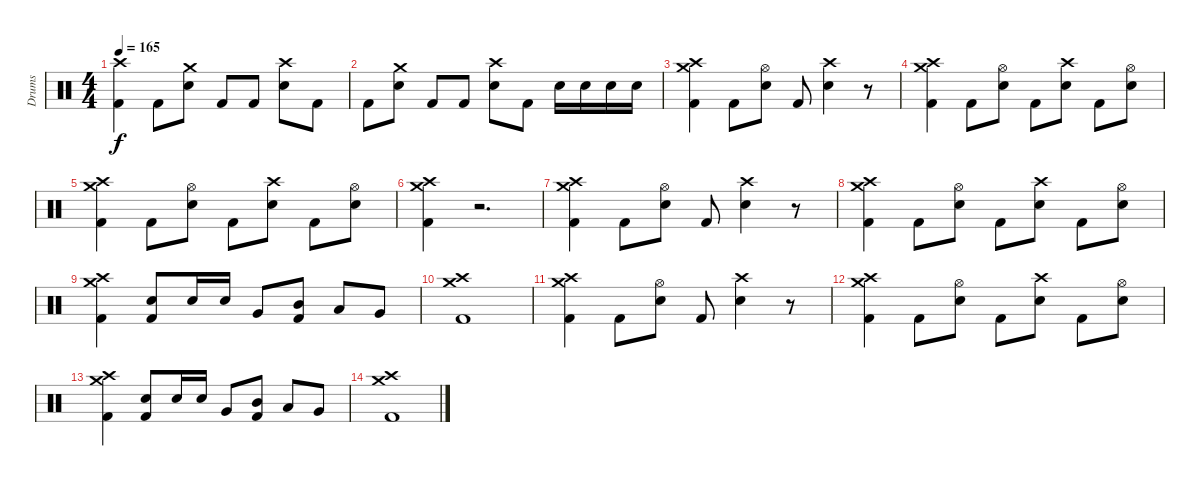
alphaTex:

\track ("Drums" "Drums") {instrument percussion}
\staff {score}
\articulation defaults
\ts (4 4)
\tempo 165
\clef neutral
\ks c
("Crash high (hit)" "Kick (hit) 2").4{dy f} "Kick (hit) 2".8 ("Crash medium (hit)" "Snare (hit) 2").8 "Kick (hit) 2".8 "Kick (hit) 2".8 ("Crash high (hit)" "Snare (hit) 2").8 "Kick (hit) 2".8 |
"Kick (hit) 2".8 ("Crash medium (hit)" "Snare (hit) 2").8 "Kick (hit) 2".8 "Kick (hit) 2".8 ("Crash high (hit)" "Snare (hit) 2").8 "Kick (hit) 2".8 "Snare (hit) 2".16 "Snare (hit) 2".16 "Snare (hit) 2".16 "Snare (hit) 2".16 |
("Crash medium (hit)" "Crash high (hit)" "Kick (hit) 2").4 "Kick (hit) 2".8 ("Hi-Hat (open)" "Snare (hit) 2").8 "Kick (hit) 2".8 ("Crash high (hit)" "Snare (hit) 2").4 r.8 |
("Crash medium (hit)" "Crash high (hit)" "Kick (hit) 2").4 "Kick (hit) 2".8 ("Hi-Hat (open)" "Snare (hit) 2").8 "Kick (hit) 2".8 ("Crash high (hit)" "Snare (hit) 2").8 "Kick (hit) 2".8 ("Hi-Hat (open)" "Snare (hit) 2").8 |
("Crash medium (hit)" "Crash high (hit)" "Kick (hit) 2").4 "Kick (hit) 2".8 ("Hi-Hat (open)" "Snare (hit) 2").8 "Kick (hit) 2".8 ("Crash high (hit)" "Snare (hit) 2").8 "Kick (hit) 2".8 ("Hi-Hat (open)" "Snare (hit) 2").8 |
("Crash medium (hit)" "Crash high (hit)" "Kick (hit) 2").4 r.2{d} |
("Crash medium (hit)" "Crash high (hit)" "Kick (hit) 2").4 "Kick (hit) 2".8 ("Hi-Hat (open)" "Snare (hit) 2").8 "Kick (hit) 2".8 ("Crash high (hit)" "Snare (hit) 2").4 r.8 |
("Crash medium (hit)" "Crash high (hit)" "Kick (hit) 2").4 "Kick (hit) 2".8 ("Hi-Hat (open)" "Snare (hit) 2").8 "Kick (hit) 2".8 ("Crash high (hit)" "Snare (hit) 2").8 "Kick (hit) 2".8 ("Hi-Hat (open)" "Snare (hit) 2").8 |
("Crash medium (hit)" "Crash high (hit)" "Kick (hit) 2").4 ("Snare (hit) 2" "Kick (hit) 2").8 "Snare (hit) 2".16 "Snare (hit) 2".16 "Very Low Tom (hit)".8 ("Mid Tom (hit)" "Kick (hit) 2").8 "Low Tom (hit)".8 "Very Low Tom (hit)".8 |
("Crash medium (hit)" "Crash high (hit)" "Kick (hit) 2").1 |
("Crash medium (hit)" "Crash high (hit)" "Kick (hit) 2").4 "Kick (hit) 2".8 ("Hi-Hat (open)" "Snare (hit) 2").8 "Kick (hit) 2".8 ("Crash high (hit)" "Snare (hit) 2").4 r.8 |
("Crash medium (hit)" "Crash high (hit)" "Kick (hit) 2").4 "Kick (hit) 2".8 ("Hi-Hat (open)" "Snare (hit) 2").8 "Kick (hit) 2".8 ("Crash high (hit)" "Snare (hit) 2").8 "Kick (hit) 2".8 ("Hi-Hat (open)" "Snare (hit) 2").8 |
("Crash medium (hit)" "Crash high (hit)" "Kick (hit) 2").4 ("Snare (hit) 2" "Kick (hit) 2").8 "Snare (hit) 2".16 "Snare (hit) 2".16 "Very Low Tom (hit)".8 ("Mid Tom (hit)" "Kick (hit) 2").8 "Low Tom (hit)".8 "Very Low Tom (hit)".8 |
("Crash medium (hit)" "Crash high (hit)" "Kick (hit) 2").1
